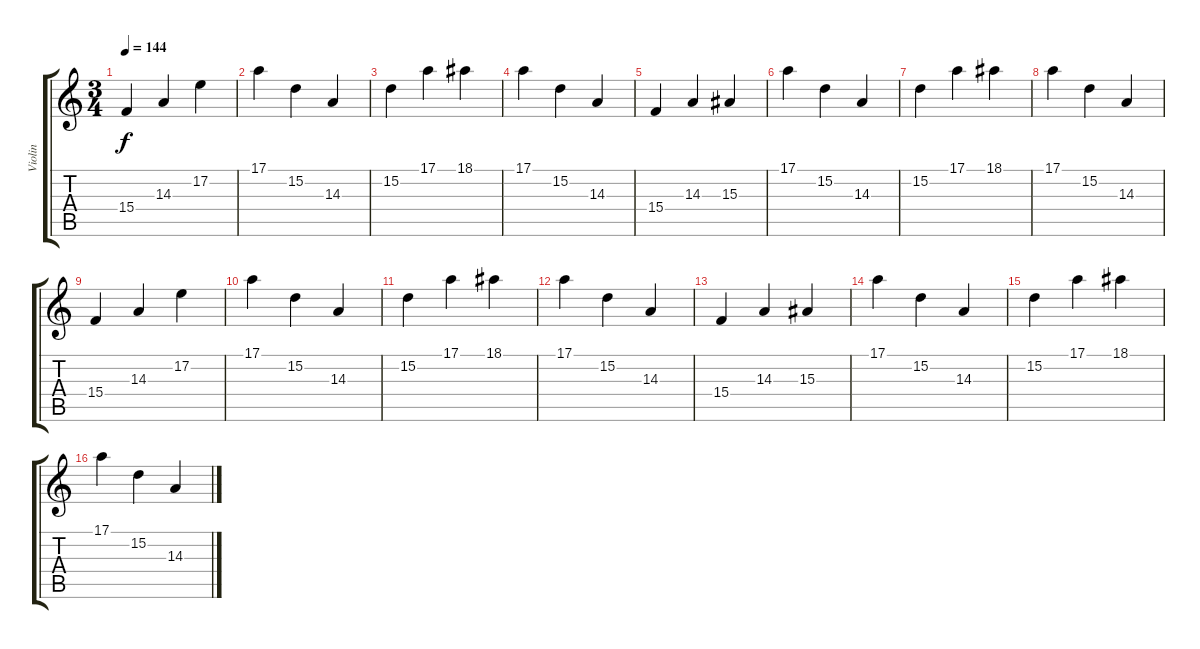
\track ("Violin" "Violin") {instrument violin}
\staff {score tabs}
\tuning (E4 B3 G3 D3 A2 E2) {hide}
\ts (3 4)
\tempo 144
\clef g2
\ks c
15.4.4{dy f} 14.3.4 17.2.4 |
17.1.4 15.2.4 14.3.4 |
15.2.4 17.1.4 18.1.4 |
17.1.4 15.2.4 14.3.4 |
15.4.4 14.3.4 15.3.4 |
17.1.4 15.2.4 14.3.4 |
15.2.4 17.1.4 18.1.4 |
17.1.4 15.2.4 14.3.4 |
15.4.4 14.3.4 17.2.4 |
17.1.4 15.2.4 14.3.4 |
15.2.4 17.1.4 18.1.4 |
17.1.4 15.2.4 14.3.4 |
15.4.4 14.3.4 15.3.4 |
17.1.4 15.2.4 14.3.4 |
15.2.4 17.1.4 18.1.4 |
17.1.4 15.2.4 14.3.4
